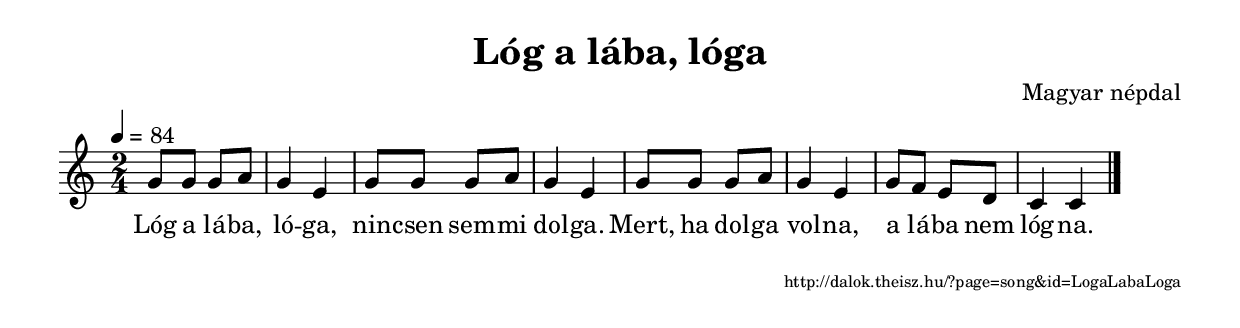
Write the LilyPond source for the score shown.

\version "2.10.33"


\header {
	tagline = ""	title = "Lóg a lába, lóga"
	composer = "Magyar népdal"
}

VoiceA = { \key c \major \override Staff.TimeSignature #'style = #'()  \time 2/4 \tempo 4=84
	\relative f' { g8 g g a g4 e g8 g g a g4 e
g8 g g a g4 e g8 f e d c4 c \bar "|."
	}
}
SplitLyricsA = \lyricmode { 
Lóg a lá -- ba, ló -- ga,
nin -- csen sem -- mi dol -- ga.
Mert, ha dol -- ga vol -- na,
a lá -- ba nem lóg -- na.
}
\score {
	<<
		\context Voice = songStaff { \VoiceA }
		\lyricsto "songStaff" \new Lyrics \SplitLyricsA
	>>
	\layout {
		indent = #0
	}
}

\score {
	<<
		\context Voice = songStaff { \VoiceA }
	>>
	\midi {
	}
}

\markup { \fill-line { \hspace #1 \super http://dalok.theisz.hu/?page=song&id=LogaLabaLoga } }

\paper {
}
